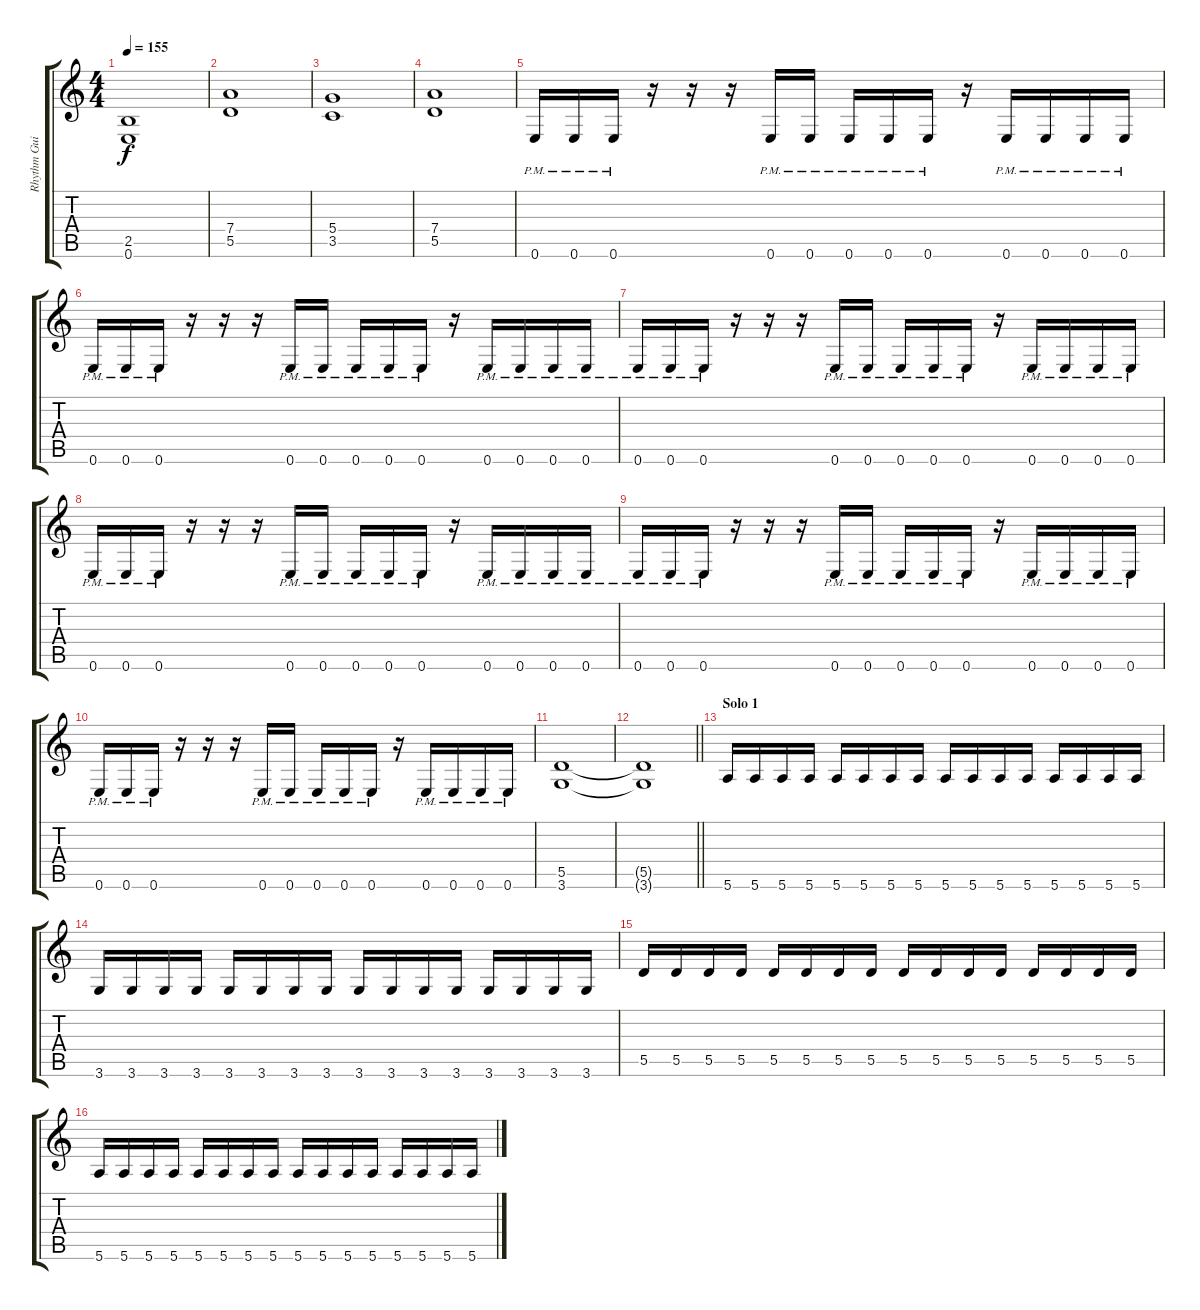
\track ("Rhythm Guitar" "Rhythm Gui") {instrument overdrivenguitar}
\staff {score tabs}
\tuning (E4 B3 G3 D3 A2 E2) {hide}
\ts (4 4)
\tempo 155
\clef g2
\ks c
(2.5 0.6).1{dy f} |
(7.4 5.5).1 |
(5.4 3.5).1 |
(7.4 5.5).1 |
0.6{pm}.16 0.6{pm}.16 0.6{pm}.16 r.16 r.16 r.16 0.6{pm}.16 0.6{pm}.16 0.6{pm}.16 0.6{pm}.16 0.6{pm}.16 r.16 0.6{pm}.16 0.6{pm}.16 0.6{pm}.16 0.6{pm}.16 |
0.6{pm}.16 0.6{pm}.16 0.6{pm}.16 r.16 r.16 r.16 0.6{pm}.16 0.6{pm}.16 0.6{pm}.16 0.6{pm}.16 0.6{pm}.16 r.16 0.6{pm}.16 0.6{pm}.16 0.6{pm}.16 0.6{pm}.16 |
0.6{pm}.16 0.6{pm}.16 0.6{pm}.16 r.16 r.16 r.16 0.6{pm}.16 0.6{pm}.16 0.6{pm}.16 0.6{pm}.16 0.6{pm}.16 r.16 0.6{pm}.16 0.6{pm}.16 0.6{pm}.16 0.6{pm}.16 |
0.6{pm}.16 0.6{pm}.16 0.6{pm}.16 r.16 r.16 r.16 0.6{pm}.16 0.6{pm}.16 0.6{pm}.16 0.6{pm}.16 0.6{pm}.16 r.16 0.6{pm}.16 0.6{pm}.16 0.6{pm}.16 0.6{pm}.16 |
0.6{pm}.16 0.6{pm}.16 0.6{pm}.16 r.16 r.16 r.16 0.6{pm}.16 0.6{pm}.16 0.6{pm}.16 0.6{pm}.16 0.6{pm}.16 r.16 0.6{pm}.16 0.6{pm}.16 0.6{pm}.16 0.6{pm}.16 |
0.6{pm}.16 0.6{pm}.16 0.6{pm}.16 r.16 r.16 r.16 0.6{pm}.16 0.6{pm}.16 0.6{pm}.16 0.6{pm}.16 0.6{pm}.16 r.16 0.6{pm}.16 0.6{pm}.16 0.6{pm}.16 0.6{pm}.16 |
(5.5 3.6).1 |
\barLineRight lightlight
(5.5{t} 3.6{t}).1 |
\section ("" "Solo 1")
5.6.16 5.6.16 5.6.16 5.6.16 5.6.16 5.6.16 5.6.16 5.6.16 5.6.16 5.6.16 5.6.16 5.6.16 5.6.16 5.6.16 5.6.16 5.6.16 |
3.6.16 3.6.16 3.6.16 3.6.16 3.6.16 3.6.16 3.6.16 3.6.16 3.6.16 3.6.16 3.6.16 3.6.16 3.6.16 3.6.16 3.6.16 3.6.16 |
5.5.16 5.5.16 5.5.16 5.5.16 5.5.16 5.5.16 5.5.16 5.5.16 5.5.16 5.5.16 5.5.16 5.5.16 5.5.16 5.5.16 5.5.16 5.5.16 |
5.6.16 5.6.16 5.6.16 5.6.16 5.6.16 5.6.16 5.6.16 5.6.16 5.6.16 5.6.16 5.6.16 5.6.16 5.6.16 5.6.16 5.6.16 5.6.16
